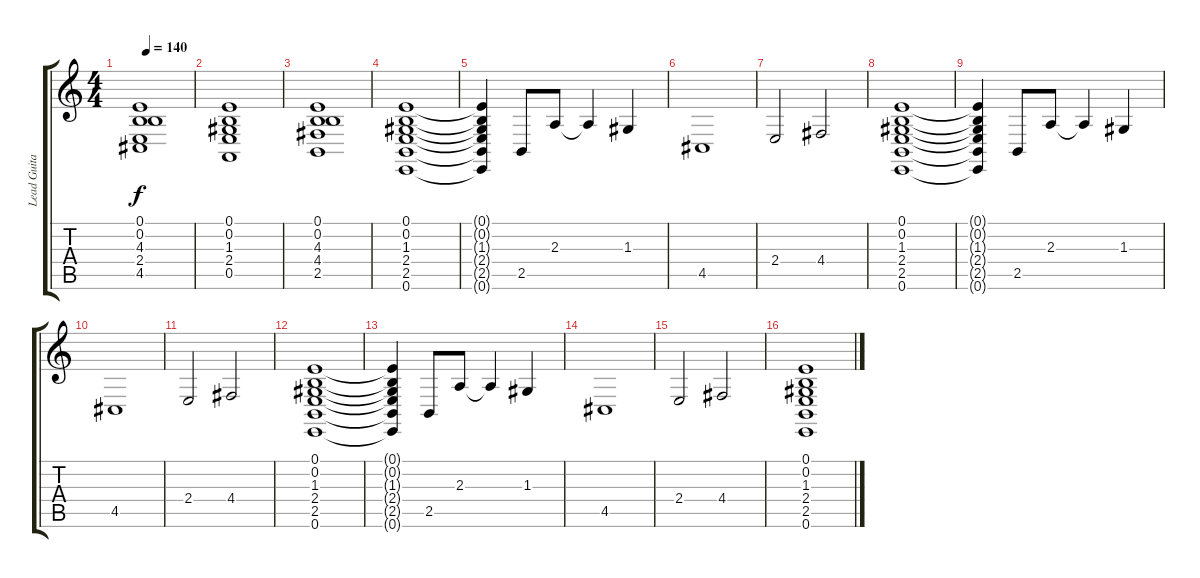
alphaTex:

\track ("Lead Guitar" "Lead Guita") {instrument lead2sawtooth}
\staff {score tabs}
\tuning (E4 B3 G3 D3 A2 E2) {hide}
\ts (4 4)
\tempo 140
\clef g2
\ks c
(0.1 0.2 4.3 2.4 4.5).1{dy f} |
(0.1 0.2 1.3 2.4 0.5).1 |
(0.1 0.2 4.3 4.4 2.5).1 |
(0.1 0.2 1.3 2.4 2.5 0.6).1 |
(0.1{t} 0.2{t} 1.3{t} 2.4{t} 2.5{t} 0.6{t}).4 2.5.8 2.3.8 2.3{t}.4 1.3.4 |
4.5.1 |
2.4.2 4.4.2 |
(0.1 0.2 1.3 2.4 2.5 0.6).1 |
(0.1{t} 0.2{t} 1.3{t} 2.4{t} 2.5{t} 0.6{t}).4 2.5.8 2.3.8 2.3{t}.4 1.3.4 |
4.5.1 |
2.4.2 4.4.2 |
(0.1 0.2 1.3 2.4 2.5 0.6).1 |
(0.1{t} 0.2{t} 1.3{t} 2.4{t} 2.5{t} 0.6{t}).4 2.5.8 2.3.8 2.3{t}.4 1.3.4 |
4.5.1 |
2.4.2 4.4.2 |
(0.1 0.2 1.3 2.4 2.5 0.6).1
